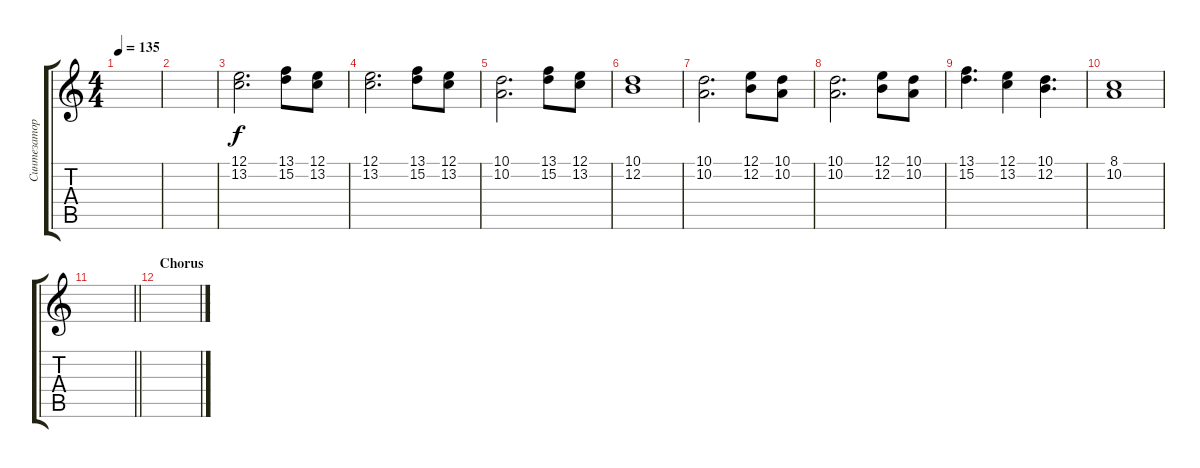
\track ("Синтезатор 1" "Синтезатор") {instrument fx7echoes}
\staff {score tabs}
\tuning (E4 B3 G3 D3 A2 E2) {hide}
\ts (4 4)
\tempo 135
\clef g2
\ks c
|
|
(12.1 13.2).2{d dy f} (13.1 15.2).8 (12.1 13.2).8 |
(12.1 13.2).2{d} (13.1 15.2).8 (12.1 13.2).8 |
(10.1 10.2).2{d} (13.1 15.2).8 (12.1 13.2).8 |
(10.1 12.2).1 |
(10.1 10.2).2{d} (12.1 12.2).8 (10.1 10.2).8 |
(10.1 10.2).2{d} (12.1 12.2).8 (10.1 10.2).8 |
(13.1 15.2).4{d} (12.1 13.2).4 (10.1 12.2).4{d} |
(8.1 10.2).1 |
\barLineRight lightlight
|
\section ("" "Chorus")
